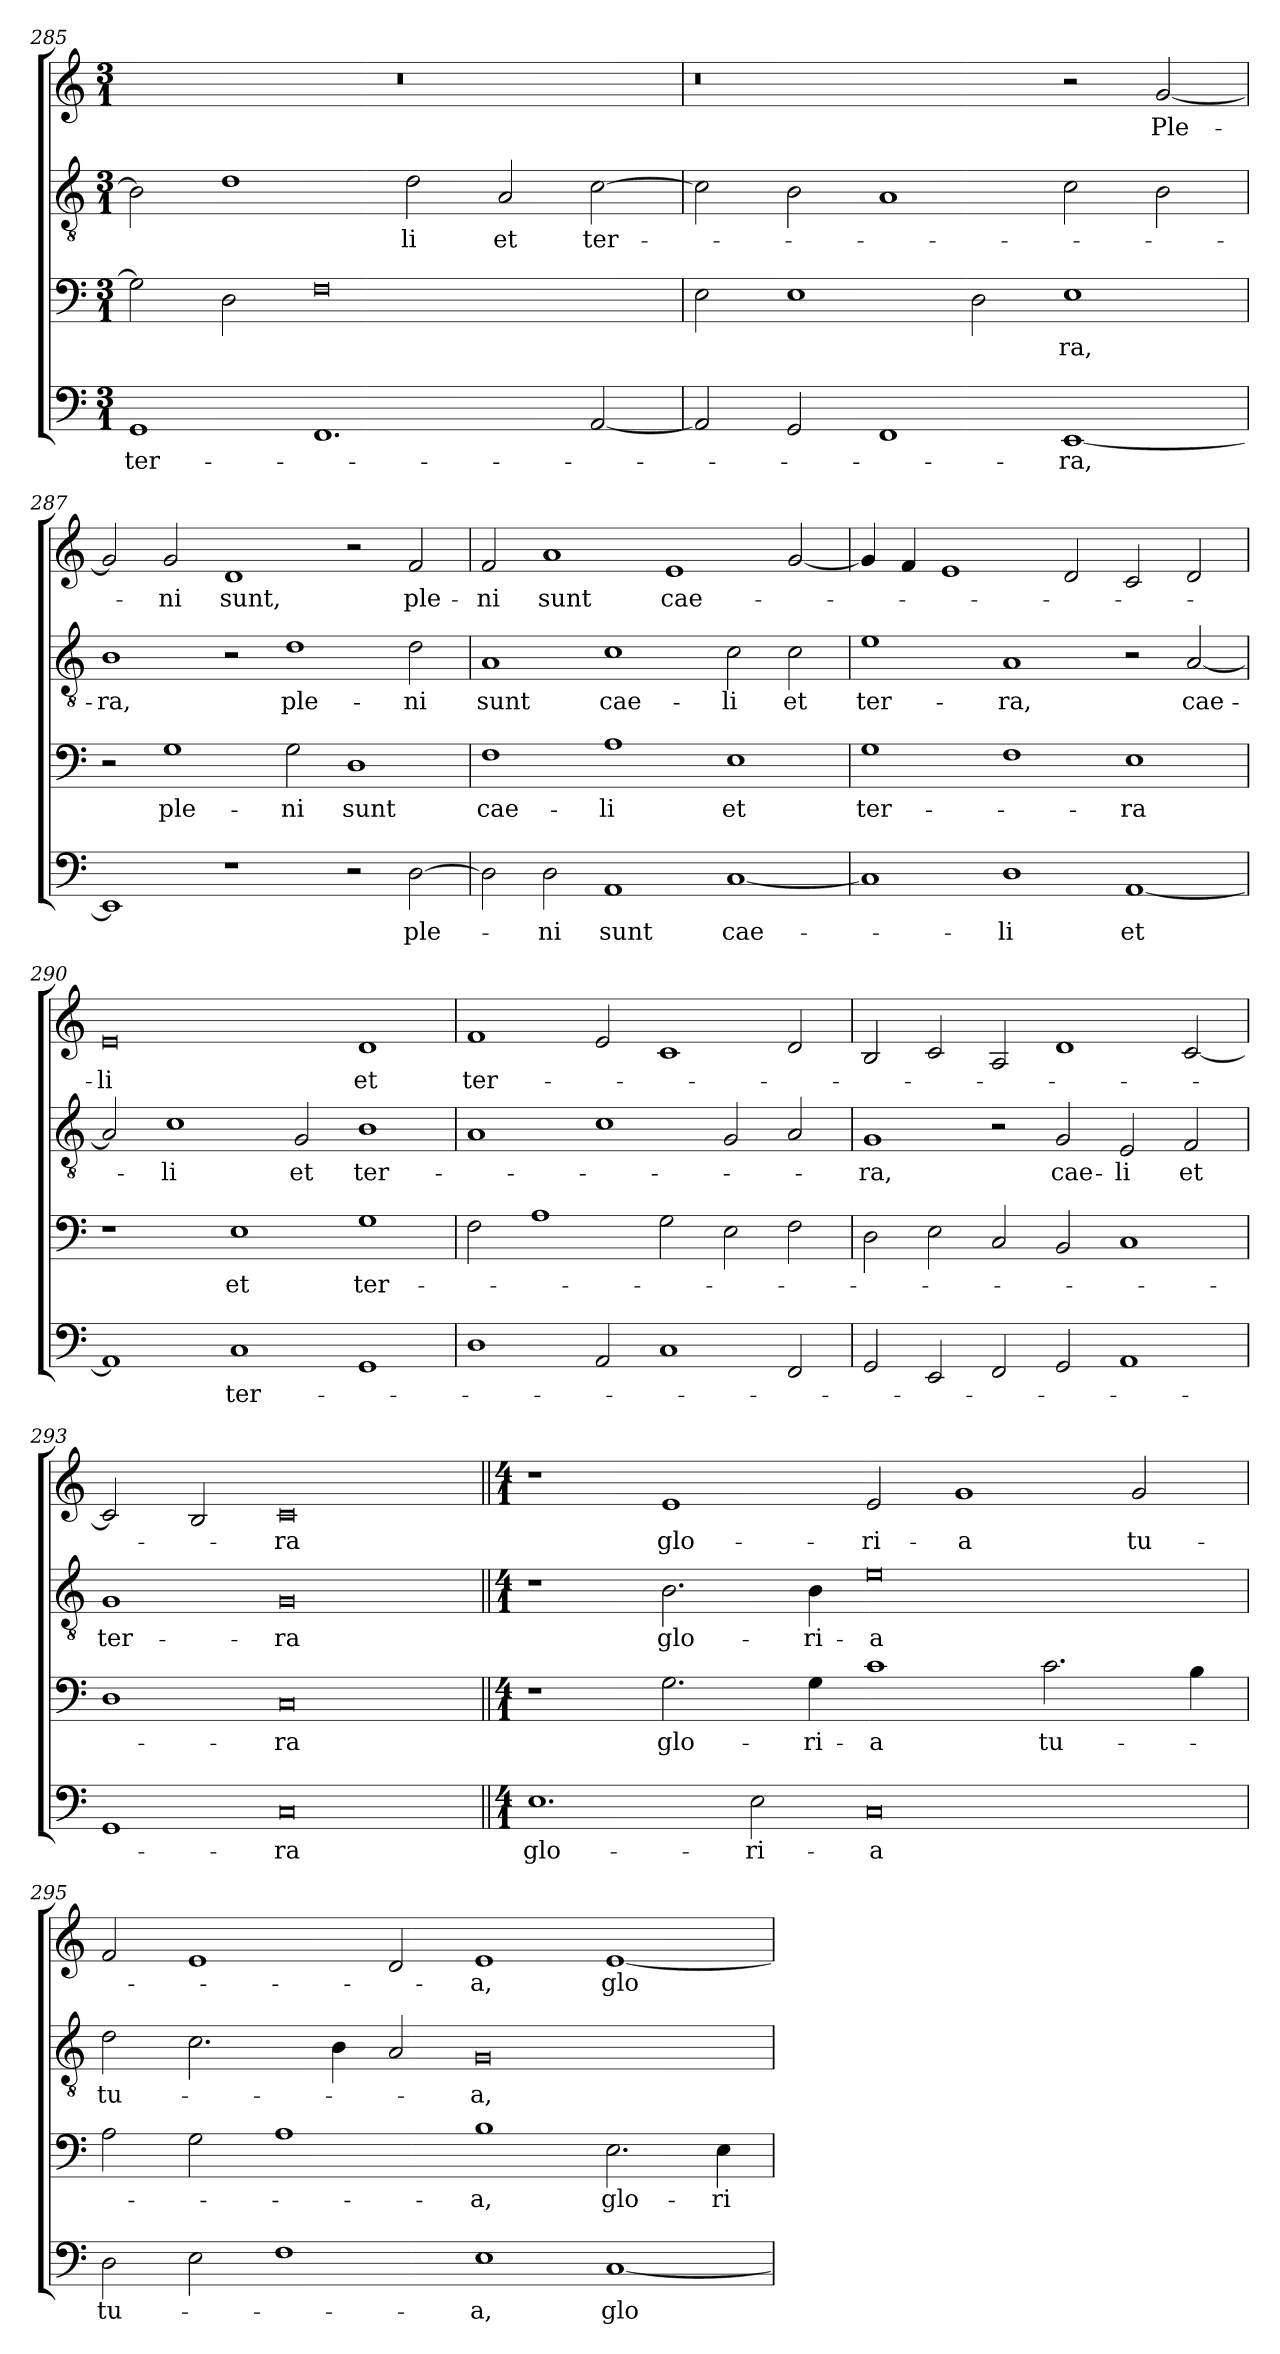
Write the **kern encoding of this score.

**kern	**text	**kern	**text	**kern	**text	**kern	**text
*part4	*part4	*part3	*part3	*part2	*part2	*part1	*part1
*staff4	*staff4	*staff3	*staff3	*staff2	*staff2	*staff1	*staff1
*clefF4	*	*clefF4	*	*clefGv2	*	*clefG2	*
*k[]	*	*k[]	*	*k[]	*	*k[]	*
*C:	*	*C:	*	*C:	*	*C:	*
*M3/1	*	*M3/1	*	*M3/1	*	*M3/1	*
=285	=285	=285	=285	=285	=285	=285	=285
!	!LO:LY:b	!	!	!	!	!	!
1GG	ter-	2G\]	.	2B\]	.	0.r	.
.	.	2D\	.	1d	.	.	.
1.FF	.	0F	.	.	.	.	.
!	!	!	!	!	!LO:LY:b	!	!
.	.	.	.	2d\	-li	.	.
!	!	!	!	!	!LO:LY:b	!	!
.	.	.	.	2A/	et	.	.
!	!	!	!	!	!LO:LY:b	!	!
[2AA/	.	.	.	[2c\	ter-	.	.
=286	=286	=286	=286	=286	=286	=286	=286
2AA/]	.	2E\	.	2c\]	.	0r	.
2GG/	.	1E	.	2B\	.	.	.
1FF	.	.	.	1A	.	.	.
.	.	2D\	.	.	.	.	.
!	!LO:LY:b	!	!LO:LY:b	!	!	!	!
[1EE	-ra,	1E	-ra,	2c\	.	2r	.
!	!	!	!	!	!	!	!LO:LY:b
.	.	.	.	2B\	.	[2g/	Ple-
!!LO:LB:g=z
=287	=287	=287	=287	=287	=287	=287	=287
!	!	!	!	!	!LO:LY:b	!	!
1EE]	.	2r	.	1B	-ra,	2g/]	.
!	!	!	!LO:LY:b	!	!	!	!LO:LY:b
.	.	1G	ple-	.	.	2g/	-ni
!	!	!	!	!	!	!	!LO:LY:b
1r	.	.	.	2r	.	1d	sunt,
!	!	!	!LO:LY:b	!	!LO:LY:b	!	!
.	.	2G\	-ni	1d	ple-	.	.
!	!	!	!LO:LY:b	!	!	!	!
2r	.	1D	sunt	.	.	2r	.
!	!LO:LY:b	!	!	!	!LO:LY:b	!	!LO:LY:b
[2D\	ple-	.	.	2d\	-ni	2f/	ple-
=288	=288	=288	=288	=288	=288	=288	=288
!	!	!	!LO:LY:b	!	!LO:LY:b	!	!LO:LY:b
2D\]	.	1F	cae-	1A	sunt	2f/	-ni
!	!LO:LY:b	!	!	!	!	!	!LO:LY:b
2D\	-ni	.	.	.	.	1a	sunt
!	!LO:LY:b	!	!LO:LY:b	!	!LO:LY:b	!	!
1AA	sunt	1A	-li	1c	cae-	.	.
!	!	!	!	!	!	!	!LO:LY:b
.	.	.	.	.	.	1e	cae-
!	!LO:LY:b	!	!LO:LY:b	!	!LO:LY:b	!	!
[1C	cae-	1E	et	2c\	-li	.	.
!	!	!	!	!	!LO:LY:b	!	!
.	.	.	.	2c\	et	[2g/	.
=289	=289	=289	=289	=289	=289	=289	=289
!	!	!	!LO:LY:b	!	!LO:LY:b	!	!
1C]	.	1G	ter-	1e	ter-	4g/]	.
.	.	.	.	.	.	4f/	.
.	.	.	.	.	.	1e	.
!	!LO:LY:b	!	!	!	!LO:LY:b	!	!
1D	-li	1F	.	1A	-ra,	.	.
.	.	.	.	.	.	2d/	.
!	!LO:LY:b	!	!LO:LY:b	!	!	!	!
[1AA	et	1E	-ra	2r	.	2c/	.
!	!	!	!	!	!LO:LY:b	!	!
.	.	.	.	[2A/	cae-	2d/	.
=290	=290	=290	=290	=290	=290	=290	=290
!	!	!	!	!	!	!	!LO:LY:b
1AA]	.	1r	.	2A/]	.	0e	-li
!	!	!	!	!	!LO:LY:b	!	!
.	.	.	.	1c	-li	.	.
!	!LO:LY:b	!	!LO:LY:b	!	!	!	!
1C	ter-	1E	et	.	.	.	.
!	!	!	!	!	!LO:LY:b	!	!
.	.	.	.	2G/	et	.	.
!	!	!	!LO:LY:b	!	!LO:LY:b	!	!LO:LY:b
1GG	.	1G	ter-	1B	ter-	1d	et
!!LO:PB:g=z
=291	=291	=291	=291	=291	=291	=291	=291
!	!	!	!	!	!	!	!LO:LY:b
1D	.	2F\	.	1A	.	1f	ter-
.	.	1A	.	.	.	.	.
2AA/	.	.	.	1c	.	2e/	.
1C	.	2G\	.	.	.	1c	.
.	.	2E\	.	2G/	.	.	.
2FF/	.	2F\	.	2A/	.	2d/	.
=292	=292	=292	=292	=292	=292	=292	=292
!	!	!	!	!	!LO:LY:b	!	!
2GG/	.	2D\	.	1G	-ra,	2B/	.
2EE/	.	2E\	.	.	.	2c/	.
2FF/	.	2C/	.	2r	.	2A/	.
!	!	!	!	!	!LO:LY:b	!	!
2GG/	.	2BB/	.	2G/	cae-	1d	.
!	!	!	!	!	!LO:LY:b	!	!
1AA	.	1C	.	2E/	-li	.	.
!	!	!	!	!	!LO:LY:b	!	!
.	.	.	.	2F/	et	[2c/	.
=293	=293	=293	=293	=293	=293	=293	=293
!	!	!	!	!	!LO:LY:b	!	!
1GG	.	1D	.	1G	ter-	2c/]	.
.	.	.	.	.	.	2B/	.
!	!LO:LY:b	!	!LO:LY:b	!	!LO:LY:b	!	!LO:LY:b
0C	-ra	0C	-ra	0G	-ra	0c	-ra
!!LO:LB:g=z
=294||	=294||	=294||	=294||	=294||	=294||	=294||	=294||
*M4/1	*	*M4/1	*	*M4/1	*	*M4/1	*
!	!LO:LY:b	!	!	!	!	!	!
1.E	glo-	1r	.	1r	.	1r	.
!	!	!	!LO:LY:b	!	!LO:LY:b	!	!LO:LY:b
.	.	2.G\	glo-	2.B\	glo-	1e	glo-
!	!LO:LY:b	!	!	!	!	!	!
2E\	-ri-	.	.	.	.	.	.
!	!	!	!LO:LY:b	!	!LO:LY:b	!	!
.	.	4G\	-ri-	4B\	-ri-	.	.
!	!LO:LY:b	!	!LO:LY:b	!	!LO:LY:b	!	!LO:LY:b
0C	-a	1c	-a	0e	-a	2e/	-ri-
!	!	!	!	!	!	!	!LO:LY:b
.	.	.	.	.	.	1g	-a
!	!	!	!LO:LY:b	!	!	!	!
.	.	2.c\	tu-	.	.	.	.
!	!	!	!	!	!	!	!LO:LY:b
.	.	.	.	.	.	2g/	tu-
.	.	4B\	.	.	.	.	.
=295	=295	=295	=295	=295	=295	=295	=295
!	!LO:LY:b	!	!	!	!LO:LY:b	!	!
2D\	tu-	2A\	.	2d\	tu-	2f/	.
2E\	.	2G\	.	2.c\	.	1e	.
1F	.	1A	.	.	.	.	.
.	.	.	.	4B\	.	.	.
.	.	.	.	2A/	.	2d/	.
!	!LO:LY:b	!	!LO:LY:b	!	!LO:LY:b	!	!LO:LY:b
1E	-a,	1B	-a,	0G	-a,	1e	-a,
!	!LO:LY:b	!	!LO:LY:b	!	!	!	!LO:LY:b
[1C	glo-	2.E\	glo-	.	.	[1e	glo-
!	!	!	!LO:LY:b	!	!	!	!
.	.	4E\	-ri-	.	.	.	.
=	=	=	=	=	=	=	=
*-	*-	*-	*-	*-	*-	*-	*-
